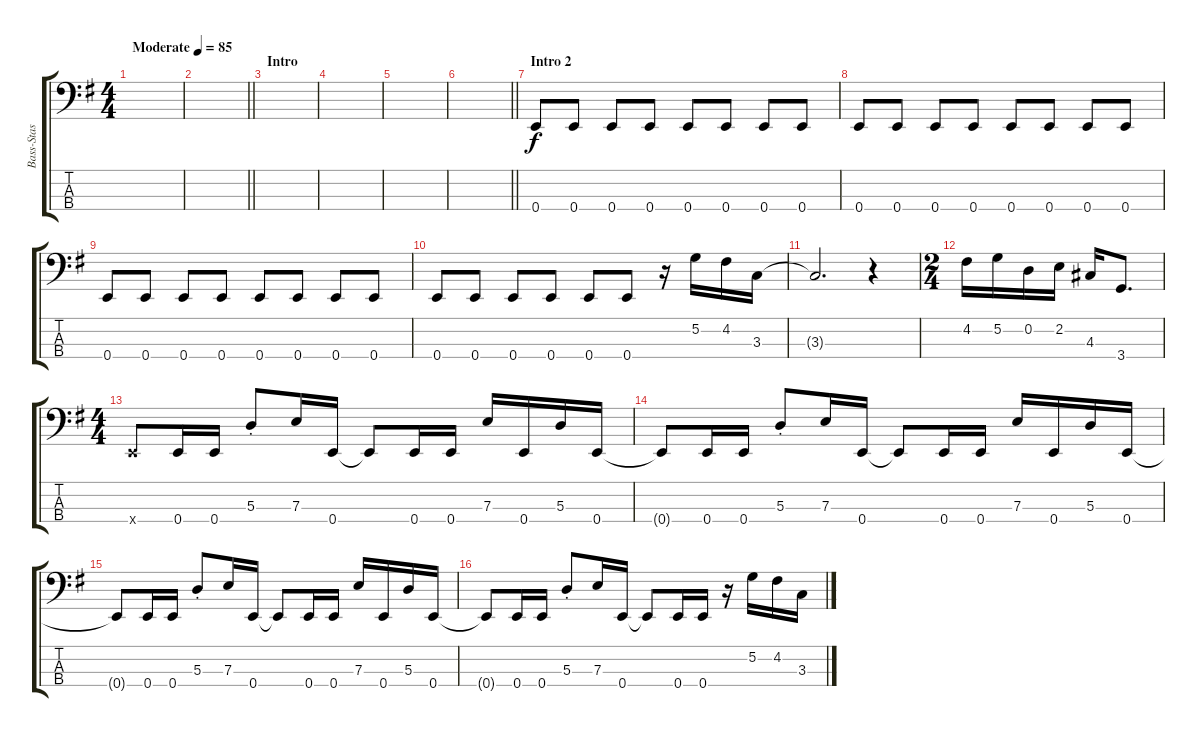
\track ("Bass-Stas" "Bass-Stas") {instrument electricbassfinger}
\staff {score tabs}
\tuning (G2 D2 A1 E1) {hide}
\ts (4 4)
\tempo (85 "Moderate")
\clef f4
\ks eminor
|
\barLineRight lightlight
|
\section ("" "Intro")
|
|
|
\barLineRight lightlight
|
\section ("" "Intro 2")
0.4.8 0.4.8 0.4.8 0.4.8 0.4.8 0.4.8 0.4.8 0.4.8 |
0.4.8 0.4.8 0.4.8 0.4.8 0.4.8 0.4.8 0.4.8 0.4.8 |
0.4.8 0.4.8 0.4.8 0.4.8 0.4.8 0.4.8 0.4.8 0.4.8 |
0.4.8 0.4.8 0.4.8 0.4.8 0.4.8 0.4.8 r.16 5.2.16 4.2.16 3.3.16 |
3.3{t}.2{d} r.4 |
\ts (2 4)
4.2.16 5.2.16 0.2.16 2.2.16 4.3.16 3.4.8{d} |
\ts (4 4)
0.4{x}.8 0.4.16 0.4.16 5.3{st}.8 7.3.16 0.4.16 0.4{t}.8 0.4.16 0.4.16 7.3.16 0.4.16 5.3.16 0.4.16 |
0.4{t}.8 0.4.16 0.4.16 5.3{st}.8 7.3.16 0.4.16 0.4{t}.8 0.4.16 0.4.16 7.3.16 0.4.16 5.3.16 0.4.16 |
0.4{t}.8 0.4.16 0.4.16 5.3{st}.8 7.3.16 0.4.16 0.4{t}.8 0.4.16 0.4.16 7.3.16 0.4.16 5.3.16 0.4.16 |
0.4{t}.8 0.4.16 0.4.16 5.3{st}.8 7.3.16 0.4.16 0.4{t}.8 0.4.16 0.4.16 r.16 5.2.16 4.2.16 3.3.16
